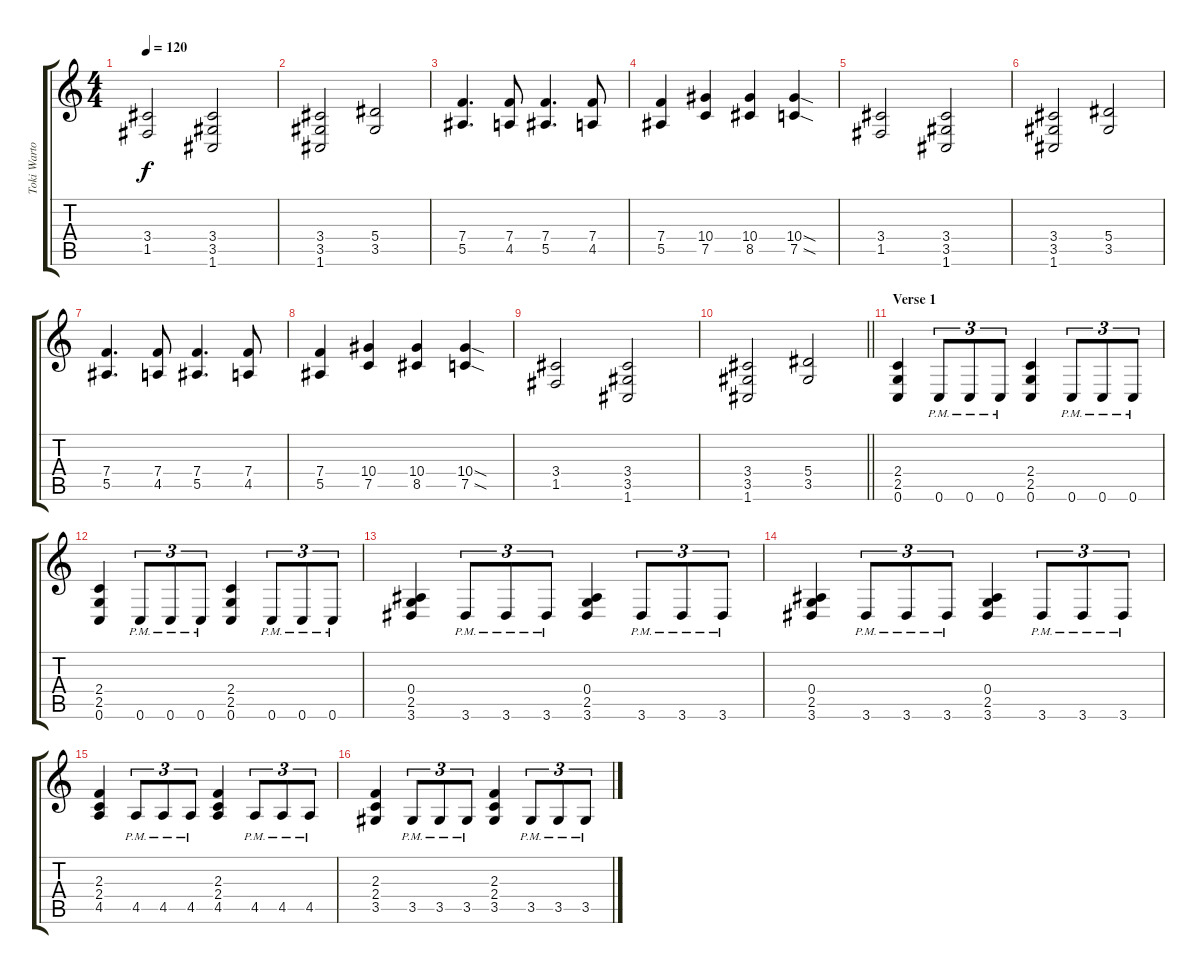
\track ("Toki Wartooth (Rhythm Guitar)" "Toki Warto") {instrument distortionguitar}
\staff {score tabs}
\tuning (C4 G3 Eb3 Bb2 F2 C2) {hide}
\ts (4 4)
\tempo 120
\clef g2
\ks c
(3.4 1.5).2{dy f} (3.4 3.5 1.6).2 |
(3.4 3.5 1.6).2 (5.4 3.5).2 |
(7.4 5.5).4{d} (7.4 4.5).8 (7.4 5.5).4{d} (7.4 4.5).8 |
(7.4 5.5).4 (10.4 7.5).4 (10.4 8.5).4 (10.4{sod} 7.5{sod}).4 |
(3.4 1.5).2 (3.4 3.5 1.6).2 |
(3.4 3.5 1.6).2 (5.4 3.5).2 |
(7.4 5.5).4{d} (7.4 4.5).8 (7.4 5.5).4{d} (7.4 4.5).8 |
(7.4 5.5).4 (10.4 7.5).4 (10.4 8.5).4 (10.4{sod} 7.5{sod}).4 |
(3.4 1.5).2 (3.4 3.5 1.6).2 |
\barLineRight lightlight
(3.4 3.5 1.6).2 (5.4 3.5).2 |
\section ("" "Verse 1")
(2.4 2.5 0.6).4 0.6{pm}.8{tu (3 2)} 0.6{pm}.8{tu (3 2)} 0.6{pm}.8{tu (3 2)} (2.4 2.5 0.6).4 0.6{pm}.8{tu (3 2)} 0.6{pm}.8{tu (3 2)} 0.6{pm}.8{tu (3 2)} |
(2.4 2.5 0.6).4 0.6{pm}.8{tu (3 2)} 0.6{pm}.8{tu (3 2)} 0.6{pm}.8{tu (3 2)} (2.4 2.5 0.6).4 0.6{pm}.8{tu (3 2)} 0.6{pm}.8{tu (3 2)} 0.6{pm}.8{tu (3 2)} |
(0.4 2.5 3.6).4 3.6{pm}.8{tu (3 2)} 3.6{pm}.8{tu (3 2)} 3.6{pm}.8{tu (3 2)} (0.4 2.5 3.6).4 3.6{pm}.8{tu (3 2)} 3.6{pm}.8{tu (3 2)} 3.6{pm}.8{tu (3 2)} |
(0.4 2.5 3.6).4 3.6{pm}.8{tu (3 2)} 3.6{pm}.8{tu (3 2)} 3.6{pm}.8{tu (3 2)} (0.4 2.5 3.6).4 3.6{pm}.8{tu (3 2)} 3.6{pm}.8{tu (3 2)} 3.6{pm}.8{tu (3 2)} |
(2.3 2.4 4.5).4 4.5{pm}.8{tu (3 2)} 4.5{pm}.8{tu (3 2)} 4.5{pm}.8{tu (3 2)} (2.3 2.4 4.5).4 4.5{pm}.8{tu (3 2)} 4.5{pm}.8{tu (3 2)} 4.5{pm}.8{tu (3 2)} |
(2.3 2.4 3.5).4 3.5{pm}.8{tu (3 2)} 3.5{pm}.8{tu (3 2)} 3.5{pm}.8{tu (3 2)} (2.3 2.4 3.5).4 3.5{pm}.8{tu (3 2)} 3.5{pm}.8{tu (3 2)} 3.5{pm}.8{tu (3 2)}
